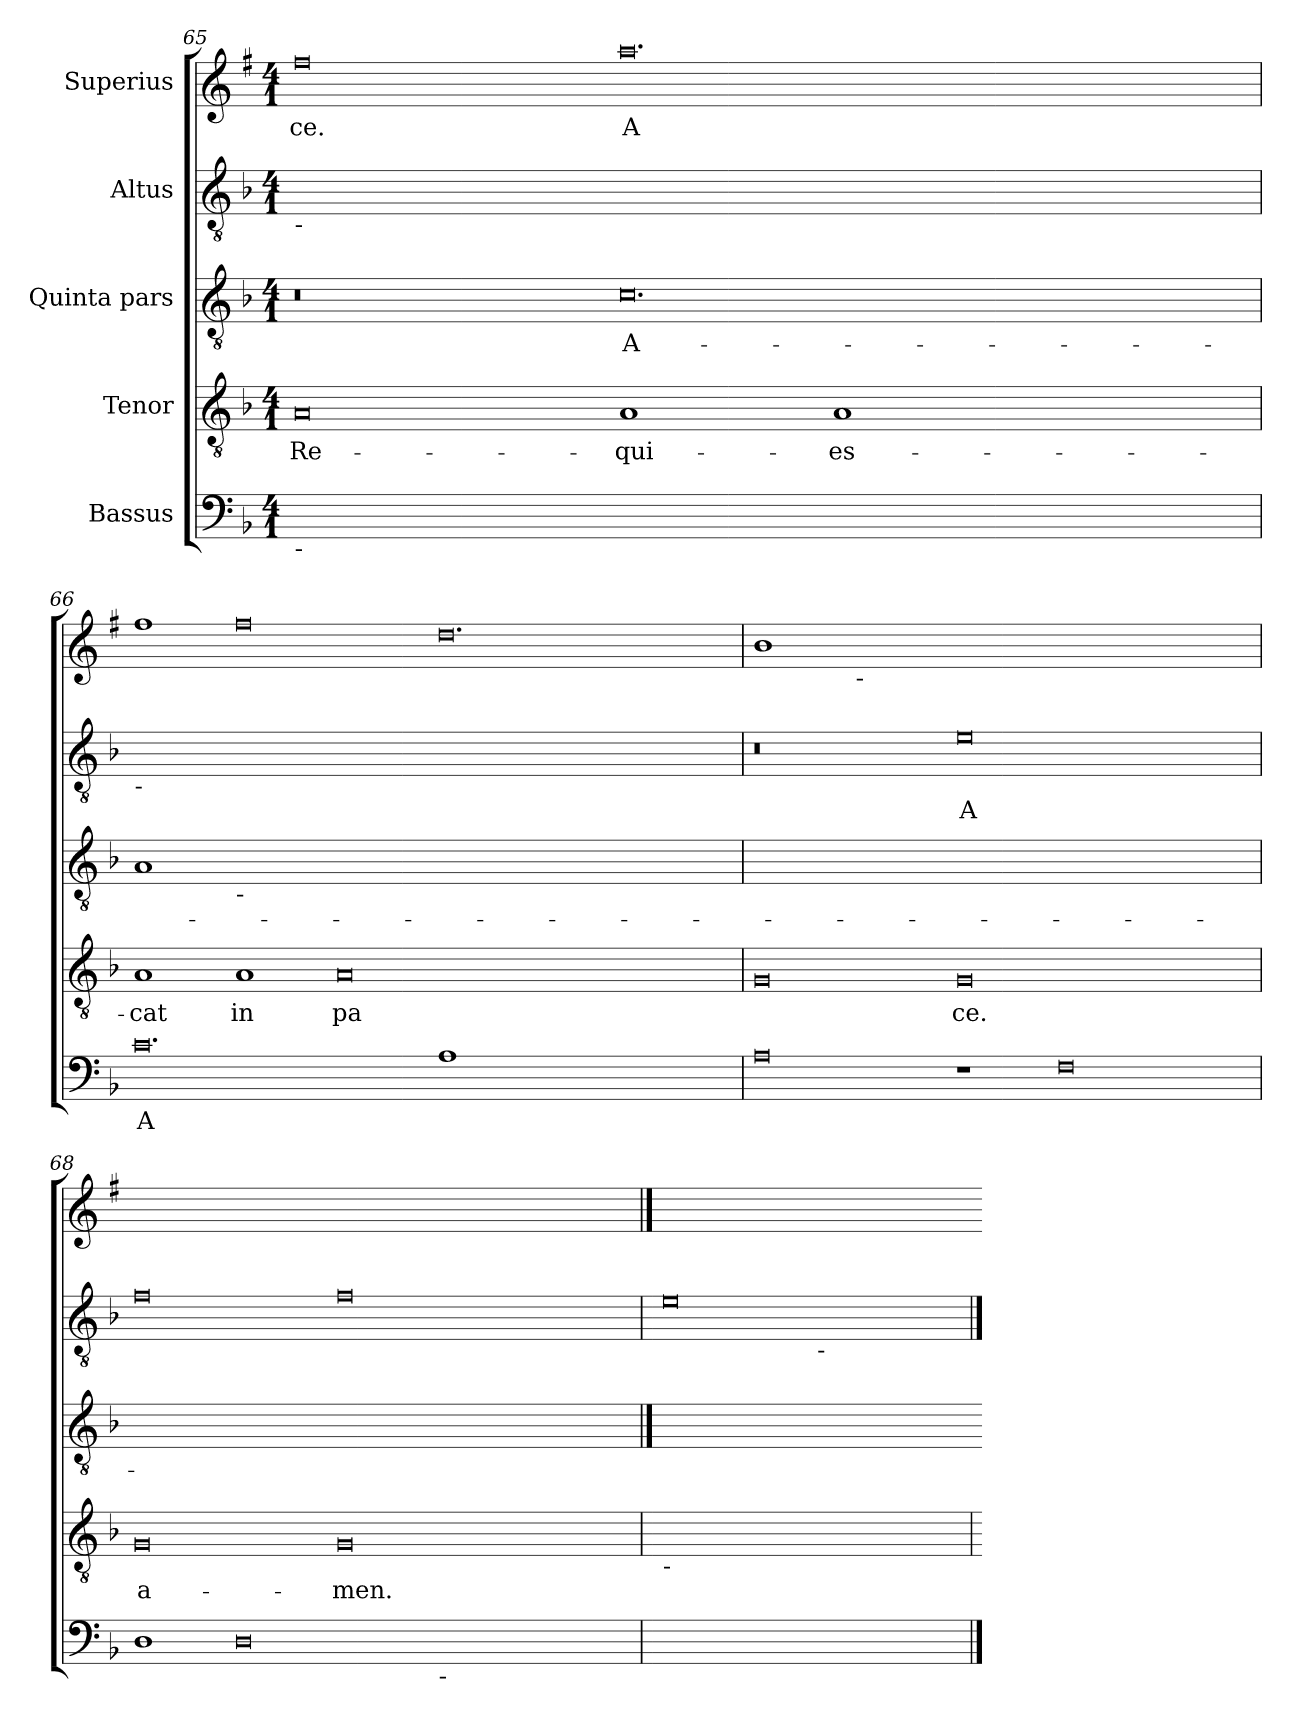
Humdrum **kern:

**kern	**text	**kern	**text	**kern	**text	**kern	**text	**kern	**text
*part5	*part5	*part4	*part4	*part3	*part3	*part2	*part2	*part1	*part1
*staff5	*staff5	*staff4	*staff4	*staff3	*staff3	*staff2	*staff2	*staff1	*staff1
*I"Bassus	*	*I"Tenor	*	*I"Quinta pars	*	*I"Altus	*	*I"Superius	*
!!LO:LB:g=z
*clefF4	*	*clefGv2	*	*clefGv2	*	*clefGv2	*	*clefG2	*
*	*	*	*	*	*	*	*	*ITrd1c2	*
*k[b-]	*	*k[b-]	*	*k[b-]	*	*k[b-]	*	*k[b-]	*
*F:	*	*F:	*	*F:	*	*F:	*	*F:	*
*M4/1	*	*M4/1	*	*M4/1	*	*M4/1	*	*M4/1	*
=65	=65	=65	=65	=65	=65	=65	=65	=65	=65
!	!	!	!	!	!	!LO:TX:b:t=-	!	!	!
!LO:TX:b:t=-	!	!	!	!	!	!	!	!	!
!	!LO:LY:b	!	!LO:LY:b	!	!	!	!	!	!LO:LY:b
[0Cyy	-ce.	0A	Re-	0r	.	[0eyy	.	0ee	ce.
!	!	!	!LO:LY:b	!	!LO:LY:b	!	!	!	!LO:LY:b
0Cyy]	.	1A	-qui-	0.c	A-	0eyy]	.	0.gg	A
!	!	!	!LO:LY:b	!	!	!	!	!	!
.	.	1A	-es-	.	.	.	.	.	.
1ryy	.	1ryy	.	.	.	1ryy	.	.	.
=66	=66	=66	=66	=66	=66	=66	=66	=66	=66
!	!	!	!	!	!	!LO:TX:b:t=-	!	!	!
!	!LO:LY:b	!	!LO:LY:b	!	!	!	!LO:LY:b	!	!
0.c	A	1A	-cat	1A	.	[0eyy	ce.	1ee	.
!	!	!	!	!LO:TX:b:t=-	!	!	!	!	!
!	!	!	!LO:LY:b	!	!LO:LY:b	!	!	!	!
.	.	1A	in	[0Ayy	-men.	.	.	0ee	.
!	!	!	!LO:LY:b	!	!	!	!	!	!
.	.	0A	pa	.	.	0eyy]	.	.	.
1A	.	.	.	0Ayy_	.	.	.	0.cc	.
0ryy	.	0ryy	.	.	.	0ryy	.	.	.
.	.	.	.	1ryy	.	.	.	.	.
=67	=67	=67	=67	=67	=67	=67	=67	=67	=67
0A	.	0G	.	0Ayy_	.	0r	.	1a	.
!	!	!	!	!	!	!	!	!LO:TX:b:t=-	!
!	!	!	!	!	!	!	!	!	!LO:LY:b
.	.	.	.	.	.	.	.	[0ayy	men.
!	!	!	!LO:LY:b	!	!	!	!LO:LY:b	!	!
1r	.	0G	ce.	0Ayy_	.	0e	A	.	.
0F	.	.	.	.	.	.	.	0ayy_	.
.	.	1ryy	.	1ryy	.	1ryy	.	.	.
=68	=68	=68	=68	=68	=68	=68	=68	=68	=68
!	!	!	!LO:LY:b	!	!	!	!	!	!
1D	.	0G	a-	0Ayy]	.	0f	.	0ayy_	.
0D	.	.	.	.	.	.	.	.	.
!	!	!	!LO:LY:b	!	!	!	!	!	!
.	.	0G	-men.	0.ryy	.	0f	.	0ayy]	.
!LO:TX:b:t=-	!	!	!	!	!	!	!	!	!
!	!LO:LY:b	!	!	!	!	!	!	!	!
[0AAyy	men.	.	.	.	.	.	.	.	.
.	.	1ryy	.	.	.	1ryy	.	1ryy	.
=	==	=	==	==	==	=	==	==	==
!	!	!LO:TX:b:t=-	!	!	!	!	!	!	!
0AAyy]	.	[0Ayy	.	00ryy	.	0e	.	00ryy	.
!	!	!	!	!	!	!LO:TX:b:t=-	!	!	!
!	!	!	!	!	!	!	!LO:LY:b	!	!
0ryy	.	0Ayy]	.	.	.	0eyy	men.	.	.
==	=	=	=	=	=	==	=	=	=
*-	*-	*-	*-	*-	*-	*-	*-	*-	*-
